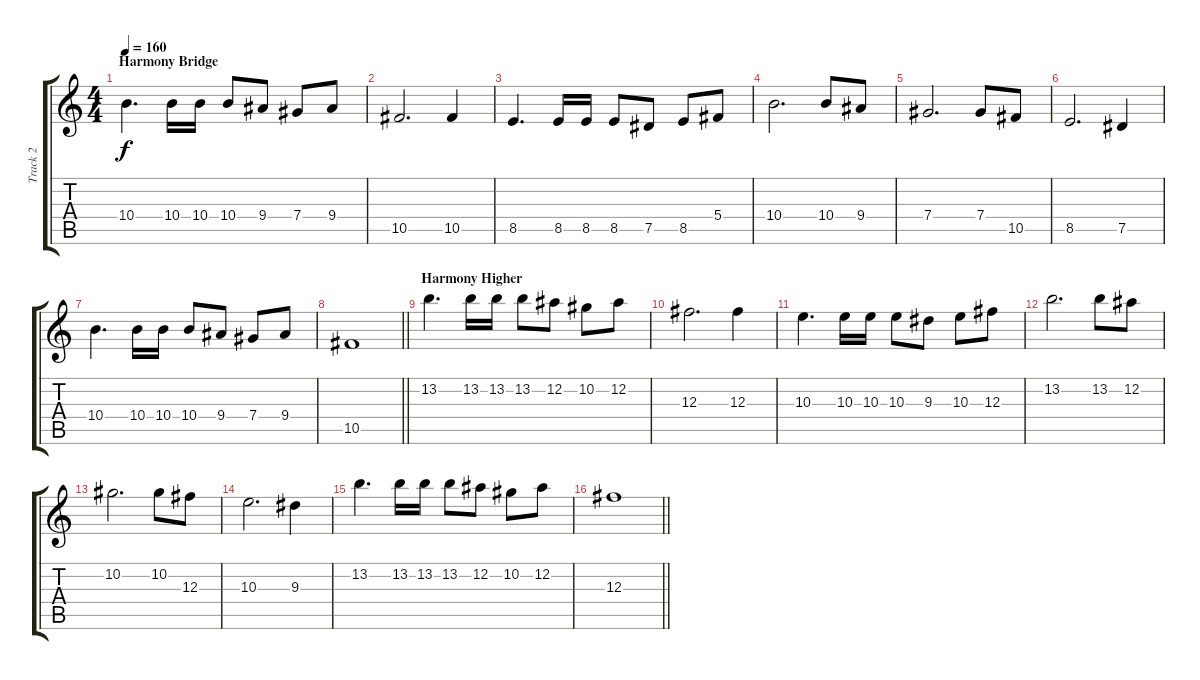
\track ("Track 2" "Track 2") {instrument distortionguitar}
\staff {score tabs}
\tuning (Eb4 Bb3 Gb3 Db3 Ab2 Eb2) {hide}
\ts (4 4)
\section ("" "Harmony Bridge")
\tempo 160
\clef g2
\ks c
10.4.4{d dy f} 10.4.16 10.4.16 10.4.8 9.4.8 7.4.8 9.4.8 |
10.5.2{d} 10.5.4 |
8.5.4{d} 8.5.16 8.5.16 8.5.8 7.5.8 8.5.8 5.4.8 |
10.4.2{d} 10.4.8 9.4.8 |
7.4.2{d} 7.4.8 10.5.8 |
8.5.2{d} 7.5.4 |
10.4.4{d} 10.4.16 10.4.16 10.4.8 9.4.8 7.4.8 9.4.8 |
\barLineRight lightlight
10.5.1 |
\section ("" "Harmony Higher")
13.2.4{d} 13.2.16 13.2.16 13.2.8 12.2.8 10.2.8 12.2.8 |
12.3.2{d} 12.3.4 |
10.3.4{d} 10.3.16 10.3.16 10.3.8 9.3.8 10.3.8 12.3.8 |
13.2.2{d} 13.2.8 12.2.8 |
10.2.2{d} 10.2.8 12.3.8 |
10.3.2{d} 9.3.4 |
13.2.4{d} 13.2.16 13.2.16 13.2.8 12.2.8 10.2.8 12.2.8 |
\barLineRight lightlight
12.3.1
